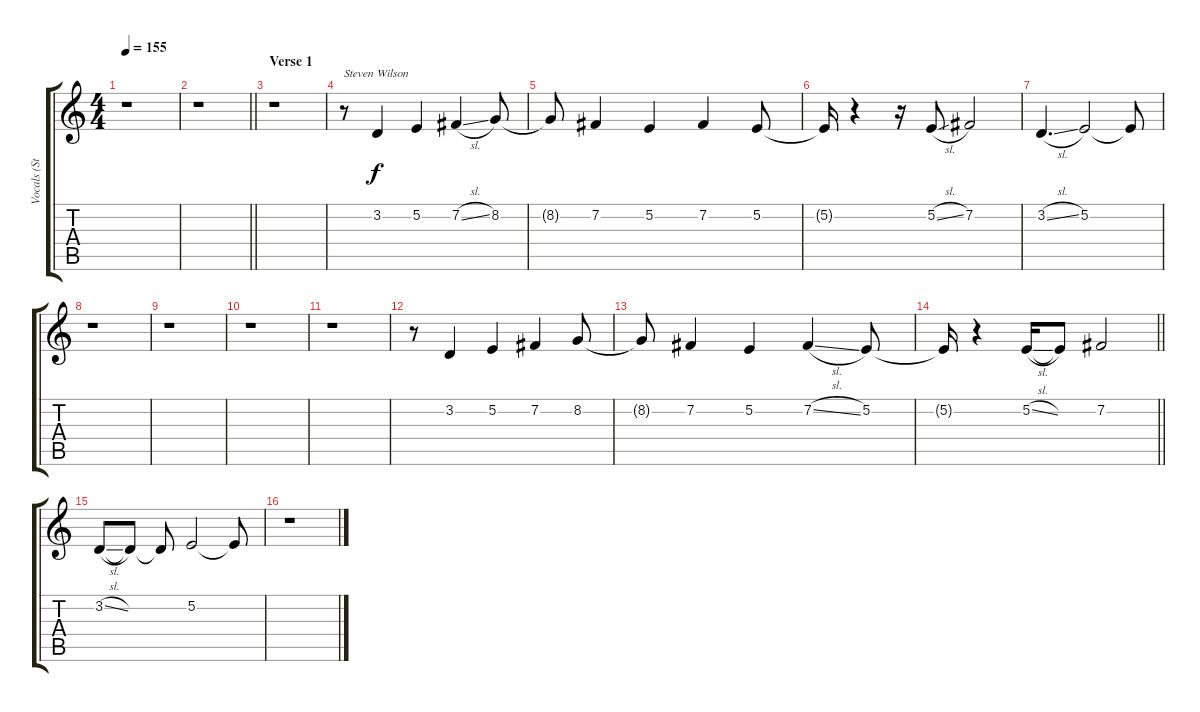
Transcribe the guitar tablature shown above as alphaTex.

\track ("Vocals (Steven Wilson+Mikael Akerfeldt)" "Vocals (St") {instrument trumpet}
\staff {score tabs}
\tuning (E4 B3 G3 D3 A2 D2) {hide}
\ts (4 4)
\tempo 155
\clef g2
\ks c
r.1{dy f} |
\barLineRight lightlight
r.1 |
\section ("" "Verse 1")
r.1 |
r.8{txt "Steven Wilson"} 3.2.4 5.2.4 7.2{sl}.4 8.2.8 |
8.2{t}.8 7.2.4 5.2.4 7.2.4 5.2.8 |
5.2{t}.16 r.4 r.16 5.2{sl}.8 7.2.2 |
3.2{sl}.4{d} 5.2.2 5.2{t}.8 |
r.1 |
r.1 |
r.1 |
r.1 |
r.8 3.2.4 5.2.4 7.2.4 8.2.8 |
8.2{t}.8 7.2.4 5.2.4 7.2{sl}.4 5.2.8 |
\barLineRight lightlight
5.2{t}.16 r.4 5.2{sl}.16 5.2{t}.8 7.2.2 |
3.2{sl}.8 3.2{t}.8 3.2{t}.8 5.2.2 5.2{t}.8 |
r.1
